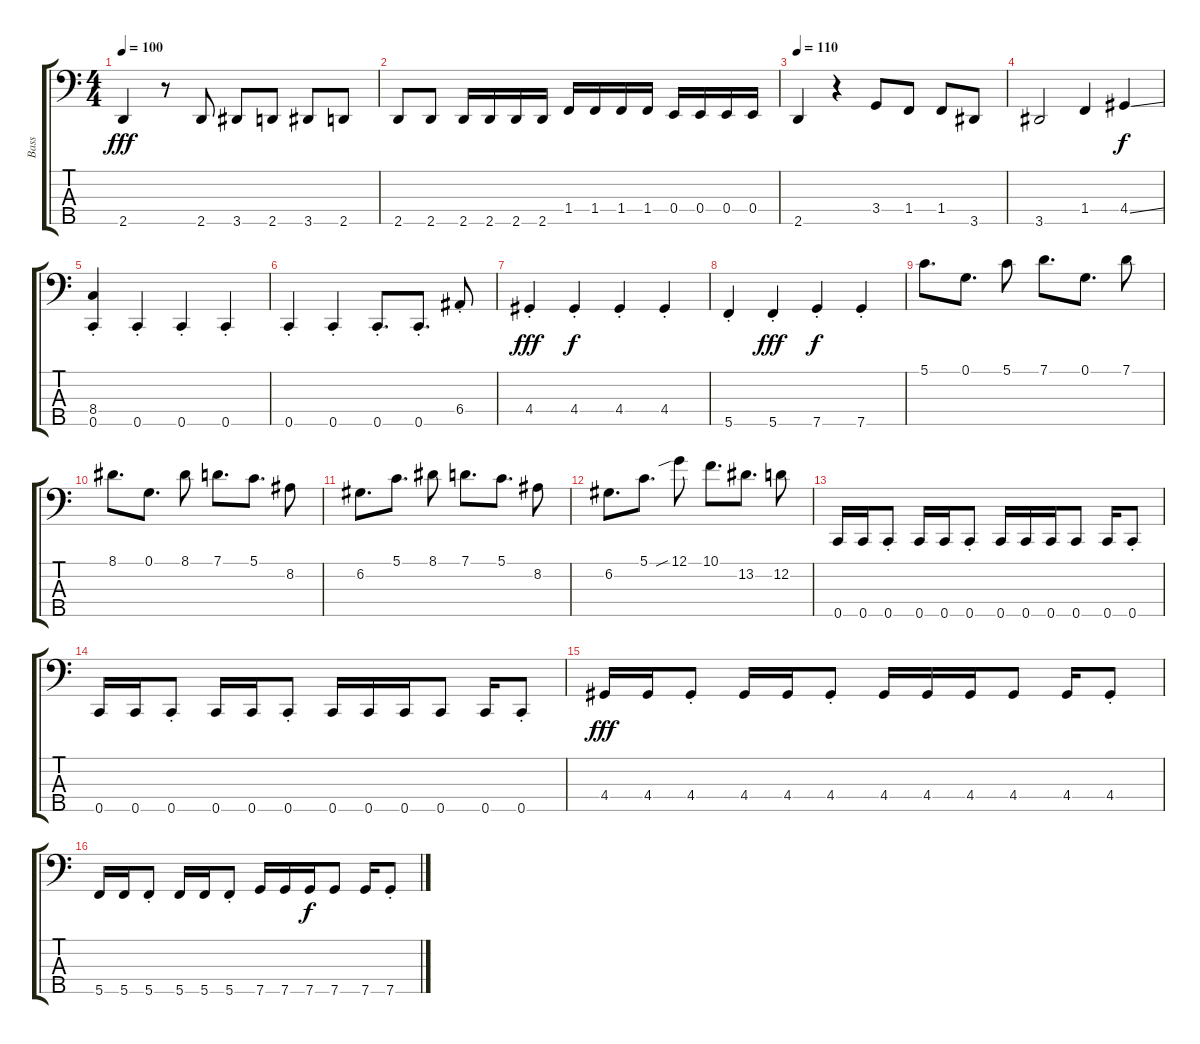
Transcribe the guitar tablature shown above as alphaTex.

\track ("Bass" "Bass") {instrument electricbasspick}
\staff {score tabs}
\tuning (G2 D2 A1 E1 C1) {hide}
\ts (4 4)
\tempo 100
\clef f4
\ks c
2.5.4{dy fff} r.8 2.5.8 3.5.8 2.5.8 3.5.8 2.5.8 |
2.5.8 2.5.8 2.5.16 2.5.16 2.5.16 2.5.16 1.4.16 1.4.16 1.4.16 1.4.16 0.4.16 0.4.16 0.4.16 0.4.16 |
\tempo 110
2.5.4 r.4 3.4.8 1.4.8 1.4.8 3.5.8 |
3.5.2 1.4.4 4.4{ss}.4{dy f} |
(8.4{st} 0.5{st}).4 0.5{st}.4 0.5{st}.4 0.5{st}.4 |
0.5{st}.4 0.5{st}.4 0.5{st}.8{d} 0.5{st}.8{d} 6.4{st}.8 |
4.4{st}.4{dy fff} 4.4{st}.4{dy f} 4.4{st}.4 4.4{st}.4 |
5.5{st}.4 5.5{st}.4{dy fff} 7.5{st}.4{dy f} 7.5{st}.4 |
5.1.8{d instrument electricbassfinger} 0.1.8{d} 5.1.8 7.1.8{d} 0.1.8{d} 7.1.8 |
8.1.8{d} 0.1.8{d} 8.1.8 7.1.8{d} 5.1.8{d} 8.2.8 |
6.2.8{d} 5.1.8{d} 8.1.8 7.1.8{d} 5.1.8{d} 8.2.8 |
6.2.8{d} 5.1.8{d} 12.1{sib}.8 10.1.8{d} 13.2.8{d} 12.2.8 |
0.5.16{instrument electricbasspick} 0.5.16 0.5{st}.8 0.5.16 0.5.16 0.5{st}.8 0.5.16 0.5.16 0.5.16 0.5.8 0.5.16 0.5{st}.8 |
0.5.16 0.5.16 0.5{st}.8 0.5.16 0.5.16 0.5{st}.8 0.5.16 0.5.16 0.5.16 0.5.8 0.5.16 0.5{st}.8 |
4.4.16{dy fff} 4.4.16 4.4{st}.8 4.4.16 4.4.16 4.4{st}.8 4.4.16 4.4.16 4.4.16 4.4.8 4.4.16 4.4{st}.8 |
5.5.16 5.5.16 5.5{st}.8 5.5.16 5.5.16 5.5{st}.8 7.5.16 7.5.16 7.5.16{dy f} 7.5.8 7.5.16 7.5{st}.8
